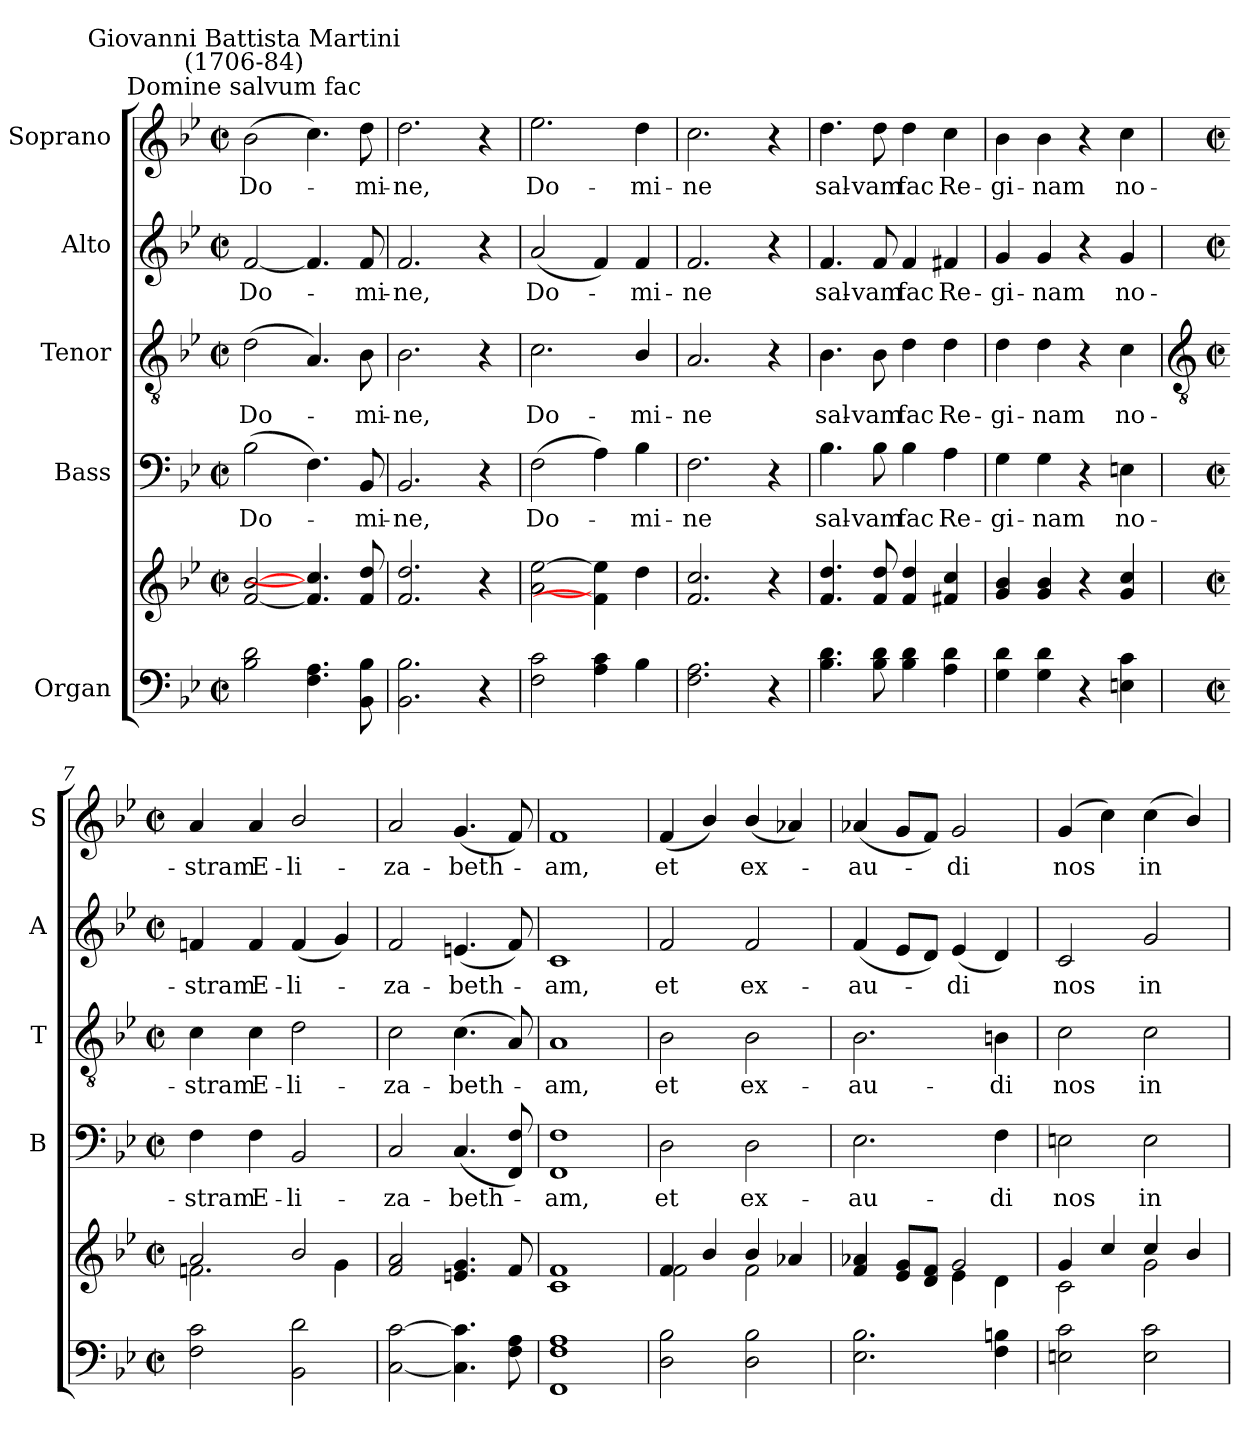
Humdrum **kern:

**kern	**kern	**kern	**text	**kern	**text	**kern	**text	**kern	**text
*part5	*part5	*part4	*part4	*part3	*part3	*part2	*part2	*part1	*part1
*staff6	*staff5	*staff4	*staff4	*staff3	*staff3	*staff2	*staff2	*staff1	*staff1
*I"Organ	*	*I"Bass	*	*I"Tenor	*	*I"Alto	*	*I"Soprano	*
*	*	*I'B	*	*I'T	*	*I'A	*	*I'S	*
*clefF4	*clefG2	*clefF4	*	*clefGv2	*	*clefG2	*	*clefG2	*
*k[b-e-]	*k[b-e-]	*k[b-e-]	*	*k[b-e-]	*	*k[b-e-]	*	*k[b-e-]	*
*B-:	*B-:	*B-:	*	*B-:	*	*B-:	*	*B-:	*
*M2/2	*M2/2	*M2/2	*	*M2/2	*	*M2/2	*	*M2/2	*
*met(c|)	*met(c|)	*met(c|)	*	*met(c|)	*	*met(c|)	*	*met(c|)	*
=1	=1	=1	=1	=1	=1	=1	=1	=1	=1
!	!	!	!	!	!	!	!	!LO:TX:a:cj:t=Domine salvum fac	!
!	!	!	!	!	!	!	!	!LO:TX:a:cj:t=Giovanni Battista Martini\n(1706-84)	!
!	!	!	!LO:LY:b	!	!LO:LY:b	!	!LO:LY:b	!	!LO:LY:b
2B- 2d	[2f [2b-	(>2B-	Do-	(<2d	Do-	[2f	Do-	(>2b-	Do-
4.F 4.A	4.f] 4.cc]	4.F)	.	4.A)	.	4.f]	.	4.cc)	.
!	!	!	!LO:LY:b	!	!LO:LY:b	!	!LO:LY:b	!	!LO:LY:b
8BB- 8B-	8f 8dd	8BB-	mi-	8B-	mi-	8f	mi-	8dd	mi-
=2	=2	=2	=2	=2	=2	=2	=2	=2	=2
!	!	!	!LO:LY:b	!	!LO:LY:b	!	!LO:LY:b	!	!LO:LY:b
2.BB- 2.B-	2.f 2.dd	2.BB-	-ne,	2.B-	-ne,	2.f	-ne,	2.dd	-ne,
4r	4r	4r	.	4r	.	4r	.	4r	.
=3	=3	=3	=3	=3	=3	=3	=3	=3	=3
!	!	!	!LO:LY:b	!	!LO:LY:b	!	!LO:LY:b	!	!LO:LY:b
2F 2c	[2a [2ee-	(>2F	Do-	2.c	Do-	(<2a	Do-	2.ee-	Do-
4A 4c	4f] 4ee-]	4A)	.	.	.	4f)	.	.	.
!	!	!	!LO:LY:b	!	!LO:LY:b	!	!LO:LY:b	!	!LO:LY:b
4B-	4dd	4B-	mi-	4B-/	-mi-	4f	mi-	4dd	-mi-
=4	=4	=4	=4	=4	=4	=4	=4	=4	=4
!	!	!	!LO:LY:b	!	!LO:LY:b	!	!LO:LY:b	!	!LO:LY:b
2.F 2.A	2.f 2.cc	2.F	-ne	2.A	-ne	2.f	-ne	2.cc	-ne
4r	4r	4r	.	4r	.	4r	.	4r	.
=5	=5	=5	=5	=5	=5	=5	=5	=5	=5
!	!	!	!LO:LY:b	!	!LO:LY:b	!	!LO:LY:b	!	!LO:LY:b
4.B- 4.d	4.f 4.dd	4.B-	sal-	4.B-	sal-	4.f	sal-	4.dd	sal-
!	!	!	!LO:LY:b	!	!LO:LY:b	!	!LO:LY:b	!	!LO:LY:b
8B- 8d	8f 8dd	8B-	-vam	8B-	-vam	8f	-vam	8dd	-vam
!	!	!	!LO:LY:b	!	!LO:LY:b	!	!LO:LY:b	!	!LO:LY:b
4B- 4d	4f 4dd	4B-	fac	4d	fac	4f	fac	4dd	fac
!	!	!	!LO:LY:b	!	!LO:LY:b	!	!LO:LY:b	!	!LO:LY:b
4A 4d	4f#X 4cc	4A	Re-	4d	Re-	4f#X	Re-	4cc	Re-
=6	=6	=6	=6	=6	=6	=6	=6	=6	=6
!	!	!	!LO:LY:b	!	!LO:LY:b	!	!LO:LY:b	!	!LO:LY:b
4G 4d	4g 4b-	4G	-gi-	4d	-gi-	4g	-gi-	4b-	-gi-
!	!	!	!LO:LY:b	!	!LO:LY:b	!	!LO:LY:b	!	!LO:LY:b
4G 4d	4g 4b-	4G	-nam	4d	-nam	4g	-nam	4b-	-nam
4r	4r	4r	.	4r	.	4r	.	4r	.
!	!	!	!LO:LY:b	!	!LO:LY:b	!	!LO:LY:b	!	!LO:LY:b
4En 4c	4g 4cc	4En	no-	4c	no-	4g	no-	4cc	no-
!!LO:LB:g=z
=7	=7	=7	=7	=7	=7	=7	=7	=7	=7
*	*	*	*	*clefGv2	*	*	*	*	*
*M2/2	*M2/2	*M2/2	*	*M2/2	*	*M2/2	*	*M2/2	*
*met(c|)	*met(c|)	*met(c|)	*	*met(c|)	*	*met(c|)	*	*met(c|)	*
*	*^	*	*	*	*	*	*	*	*
!	!	!	!	!LO:LY:b	!	!LO:LY:b	!	!LO:LY:b	!	!LO:LY:b
2F 2c	2a	2.fn\	4F	-stram	4c	-stram	4fn	-stram	4a	-stram
!	!	!	!	!LO:LY:b	!	!LO:LY:b	!	!LO:LY:b	!	!LO:LY:b
.	.	.	4F	E-	4c	E-	4f	E-	4a	E-
!	!	!	!	!LO:LY:b	!	!LO:LY:b	!	!LO:LY:b	!	!LO:LY:b
2BB- 2d	2b-/	.	2BB-	-li-	2d	-li-	(<4f	-li-	2b-/	-li-
.	.	4g\	.	.	.	.	4g)	.	.	.
=8	=8	=8	=8	=8	=8	=8	=8	=8	=8	=8
!	!	!	!	!LO:LY:b	!	!LO:LY:b	!	!LO:LY:b	!	!LO:LY:b
[2C [2c	2f 2a	1ryy	2C	-za-	2c	-za-	2f	za-	2a	-za-
!	!	!	!	!LO:LY:b	!	!LO:LY:b	!	!LO:LY:b	!	!LO:LY:b
4.C] 4.c]	4.en 4.g	.	(<4.C	-beth-	(<4.c	-beth-	(<4.en	-beth-	(<4.g	-beth-
8F 8A	8f	.	8FF 8F)	.	8A)	.	8f)	.	8f)	.
=9	=9	=9	=9	=9	=9	=9	=9	=9	=9	=9
!	!	!	!	!LO:LY:b	!	!LO:LY:b	!	!LO:LY:b	!	!LO:LY:b
1FF 1F 1A	1c 1f	1ryy	1FF 1F	am,	1A	am,	1c	am,	1f	am,
=10	=10	=10	=10	=10	=10	=10	=10	=10	=10	=10
!	!	!	!	!LO:LY:b	!	!LO:LY:b	!	!LO:LY:b	!	!LO:LY:b
2D 2B-	4f	2f\	2D	et	2B-	et	2f	et	(4f	et
.	4b-/	.	.	.	.	.	.	.	4b-/)	.
!	!	!	!	!LO:LY:b	!	!LO:LY:b	!	!LO:LY:b	!	!LO:LY:b
2D 2B-	4b-/	2f\	2D	ex-	2B-	ex-	2f	ex-	(<4b-/	ex-
.	4a-X	.	.	.	.	.	.	.	4a-X)	.
=11	=11	=11	=11	=11	=11	=11	=11	=11	=11	=11
!	!	!	!	!LO:LY:b	!	!LO:LY:b	!	!LO:LY:b	!	!LO:LY:b
2.E- 2.B-	4f 4a-X	2ryy	2.E-	-au-	2.B-	-au-	(<4f	-au-	(<4a-X	au-
.	8e- 8gL	.	.	.	.	.	8e-L	.	8gL	.
.	8d 8fJ	.	.	.	.	.	8dJ)	.	8fJ)	.
!	!	!	!	!	!	!	!	!LO:LY:b	!	!LO:LY:b
.	2g	4e-\	.	.	.	.	(<4e-	di	2g	di
!	!	!	!	!LO:LY:b	!	!LO:LY:b	!	!	!	!
4F 4Bn	.	4d\	4F	-di	4Bn	-di	4d)	.	.	.
=12	=12	=12	=12	=12	=12	=12	=12	=12	=12	=12
!	!	!	!	!LO:LY:b	!	!LO:LY:b	!	!LO:LY:b	!	!LO:LY:b
2En 2c	4g	2c\	2En	nos	2c	nos	2c	nos	(4g	nos
.	4cc/	.	.	.	.	.	.	.	4cc)	.
!	!	!	!	!LO:LY:b	!	!LO:LY:b	!	!LO:LY:b	!	!LO:LY:b
2E 2c	4cc/	2g\	2E	in	2c	in	2g	in	(<4cc	in
.	4b-/	.	.	.	.	.	.	.	4b-/)	.
*	*v	*v	*	*	*	*	*	*	*	*
=	=	=	=	=	=	=	=	=	=
*-	*-	*-	*-	*-	*-	*-	*-	*-	*-
